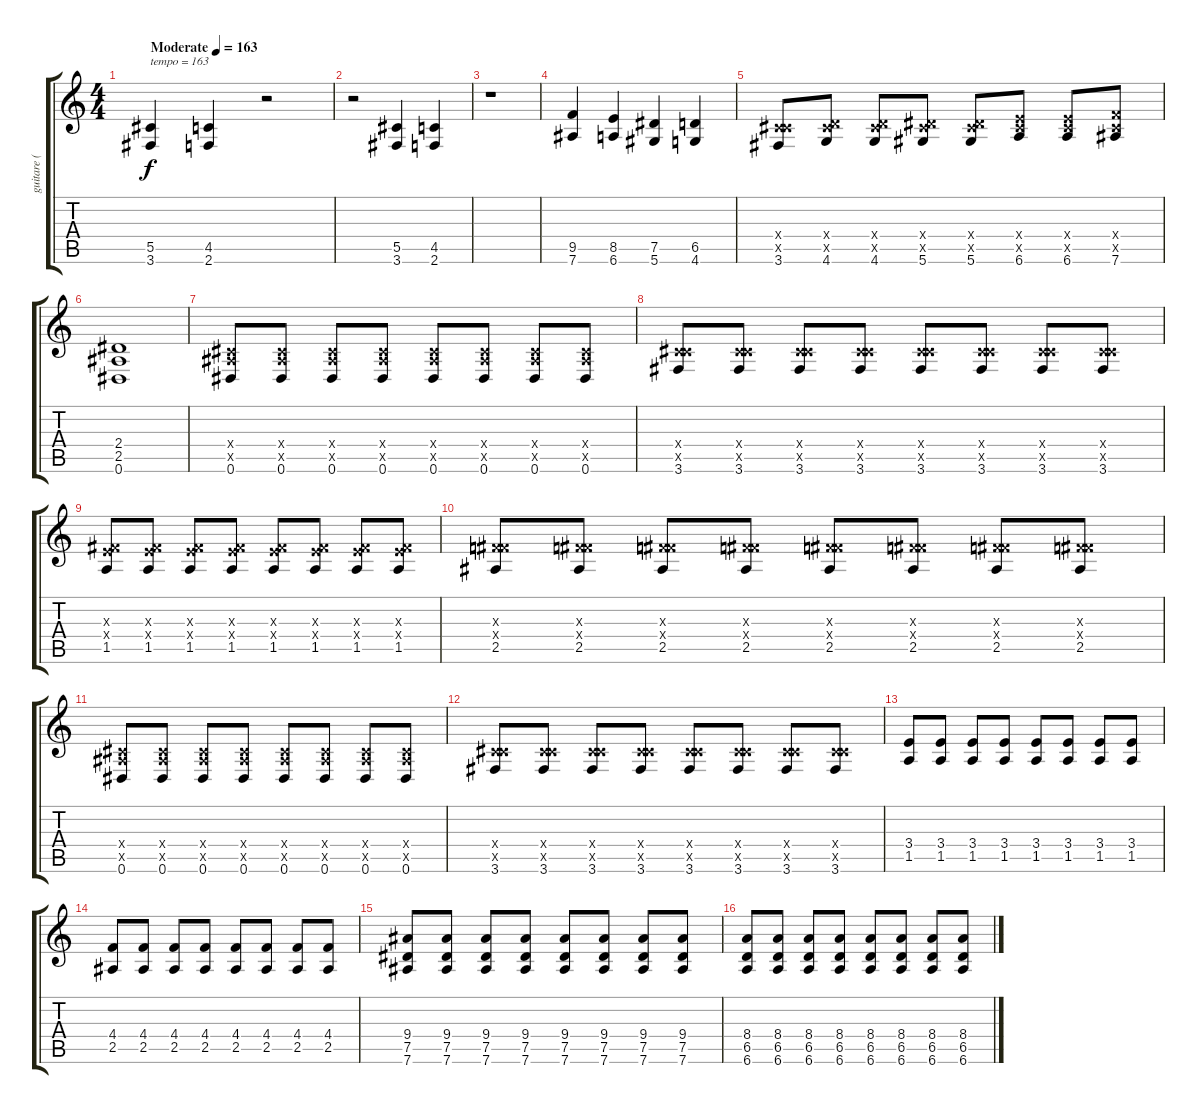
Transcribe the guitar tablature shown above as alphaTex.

\track ("guitare ( Daniel ) " "guitare ( ") {instrument distortionguitar}
\staff {score tabs}
\tuning (Eb4 Bb3 Gb3 Db3 Ab2 Eb2) {hide}
\ts (4 4)
\tempo (163 "Moderate")
\clef g2
\ks c
(5.5 3.6).4{txt "tempo = 163" dy f instrument distortionguitar} (4.5 2.6).4 r.2 |
r.2 (5.5 3.6).4 (4.5 2.6).4 |
r.1 |
(9.5 7.6).4 (8.5 6.6).4 (7.5 5.6).4 (6.5 4.6).4 |
(0.4{x} 5.5{x} 3.6).8 (0.4{x} 6.5{x} 4.6).8 (0.4{x} 6.5{x} 4.6).8 (0.4{x} 7.5{x} 5.6).8 (0.4{x} 7.5{x} 5.6).8 (0.4{x} 8.5{x} 6.6).8 (0.4{x} 8.5{x} 6.6).8 (0.4{x} 9.5{x} 7.6).8 |
(2.4 2.5 0.6).1 |
(0.4{x} 2.5{x} 0.6).8 (0.4{x} 2.5{x} 0.6).8 (0.4{x} 2.5{x} 0.6).8 (0.4{x} 2.5{x} 0.6).8 (0.4{x} 2.5{x} 0.6).8 (0.4{x} 2.5{x} 0.6).8 (0.4{x} 2.5{x} 0.6).8 (0.4{x} 2.5{x} 0.6).8 |
(0.4{x} 5.5{x} 3.6).8 (0.4{x} 5.5{x} 3.6).8 (0.4{x} 5.5{x} 3.6).8 (0.4{x} 5.5{x} 3.6).8 (0.4{x} 5.5{x} 3.6).8 (0.4{x} 5.5{x} 3.6).8 (0.4{x} 5.5{x} 3.6).8 (0.4{x} 5.5{x} 3.6).8 |
(0.3{x} 3.4{x} 1.5).8 (0.3{x} 3.4{x} 1.5).8 (0.3{x} 3.4{x} 1.5).8 (0.3{x} 3.4{x} 1.5).8 (0.3{x} 3.4{x} 1.5).8 (0.3{x} 3.4{x} 1.5).8 (0.3{x} 3.4{x} 1.5).8 (0.3{x} 3.4{x} 1.5).8 |
(0.3{x} 4.4{x} 2.5).8 (0.3{x} 4.4{x} 2.5).8 (0.3{x} 4.4{x} 2.5).8 (0.3{x} 4.4{x} 2.5).8 (0.3{x} 4.4{x} 2.5).8 (0.3{x} 4.4{x} 2.5).8 (0.3{x} 4.4{x} 2.5).8 (0.3{x} 4.4{x} 2.5).8 |
(0.4{x} 2.5{x} 0.6).8 (0.4{x} 2.5{x} 0.6).8 (0.4{x} 2.5{x} 0.6).8 (0.4{x} 2.5{x} 0.6).8 (0.4{x} 2.5{x} 0.6).8 (0.4{x} 2.5{x} 0.6).8 (0.4{x} 2.5{x} 0.6).8 (0.4{x} 2.5{x} 0.6).8 |
(0.4{x} 5.5{x} 3.6).8 (0.4{x} 5.5{x} 3.6).8 (0.4{x} 5.5{x} 3.6).8 (0.4{x} 5.5{x} 3.6).8 (0.4{x} 5.5{x} 3.6).8 (0.4{x} 5.5{x} 3.6).8 (0.4{x} 5.5{x} 3.6).8 (0.4{x} 5.5{x} 3.6).8 |
(3.4 1.5).8 (3.4 1.5).8 (3.4 1.5).8 (3.4 1.5).8 (3.4 1.5).8 (3.4 1.5).8 (3.4 1.5).8 (3.4 1.5).8 |
(4.4 2.5).8 (4.4 2.5).8 (4.4 2.5).8 (4.4 2.5).8 (4.4 2.5).8 (4.4 2.5).8 (4.4 2.5).8 (4.4 2.5).8 |
(9.4 7.5 7.6).8 (9.4 7.5 7.6).8 (9.4 7.5 7.6).8 (9.4 7.5 7.6).8 (9.4 7.5 7.6).8 (9.4 7.5 7.6).8 (9.4 7.5 7.6).8 (9.4 7.5 7.6).8 |
(8.4 6.5 6.6).8 (8.4 6.5 6.6).8 (8.4 6.5 6.6).8 (8.4 6.5 6.6).8 (8.4 6.5 6.6).8 (8.4 6.5 6.6).8 (8.4 6.5 6.6).8 (8.4 6.5 6.6).8
